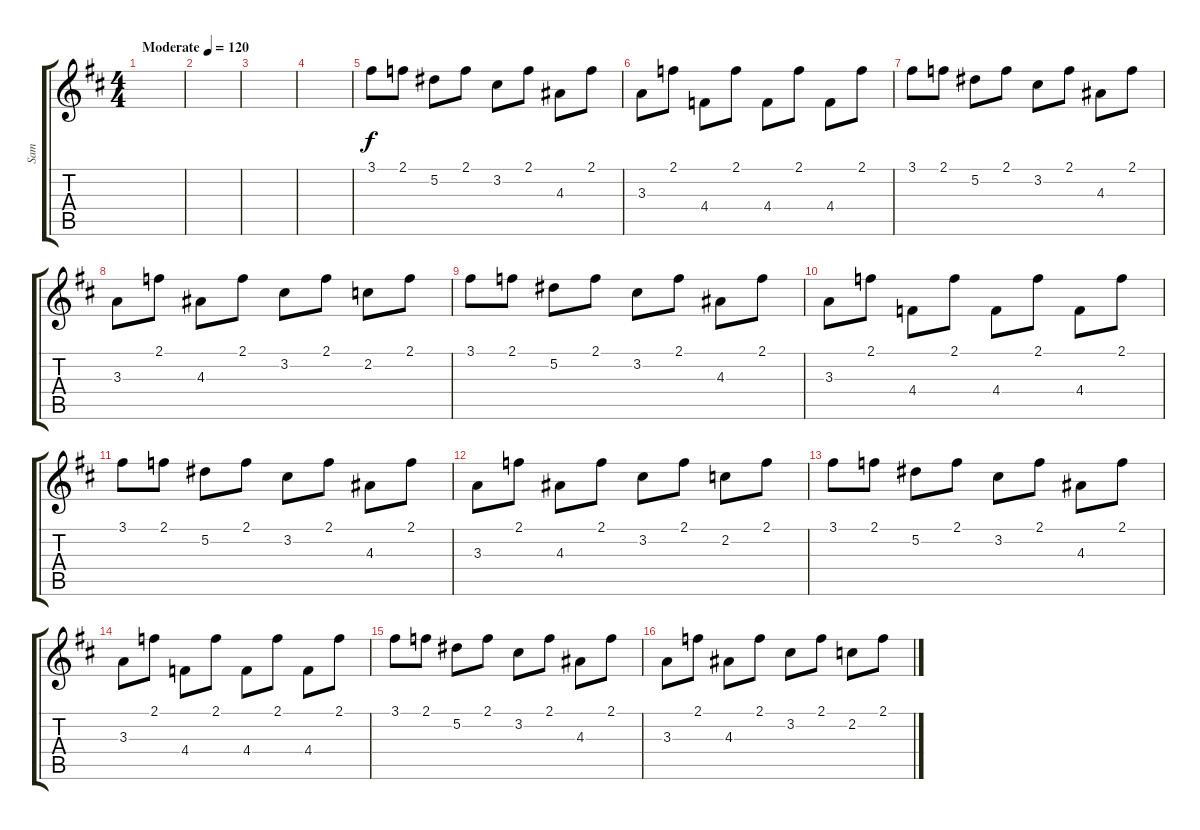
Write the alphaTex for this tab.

\track ("Sam" "Sam") {instrument overdrivenguitar}
\staff {score tabs}
\tuning (Eb4 Bb3 Gb3 Db3 Ab2 Eb2) {hide}
\ts (4 4)
\tempo (120 "Moderate")
\clef g2
\ks d
|
|
|
|
3.1.8 2.1.8 5.2.8 2.1.8 3.2.8 2.1.8 4.3.8 2.1.8 |
3.3.8 2.1.8 4.4.8 2.1.8 4.4.8 2.1.8 4.4.8 2.1.8 |
3.1.8 2.1.8 5.2.8 2.1.8 3.2.8 2.1.8 4.3.8 2.1.8 |
3.3.8 2.1.8 4.3.8 2.1.8 3.2.8 2.1.8 2.2.8 2.1.8 |
3.1.8 2.1.8 5.2.8 2.1.8 3.2.8 2.1.8 4.3.8 2.1.8 |
3.3.8 2.1.8 4.4.8 2.1.8 4.4.8 2.1.8 4.4.8 2.1.8 |
3.1.8 2.1.8 5.2.8 2.1.8 3.2.8 2.1.8 4.3.8 2.1.8 |
3.3.8 2.1.8 4.3.8 2.1.8 3.2.8 2.1.8 2.2.8 2.1.8 |
3.1.8 2.1.8 5.2.8 2.1.8 3.2.8 2.1.8 4.3.8 2.1.8 |
3.3.8 2.1.8 4.4.8 2.1.8 4.4.8 2.1.8 4.4.8 2.1.8 |
3.1.8 2.1.8 5.2.8 2.1.8 3.2.8 2.1.8 4.3.8 2.1.8 |
3.3.8 2.1.8 4.3.8 2.1.8 3.2.8 2.1.8 2.2.8 2.1.8
